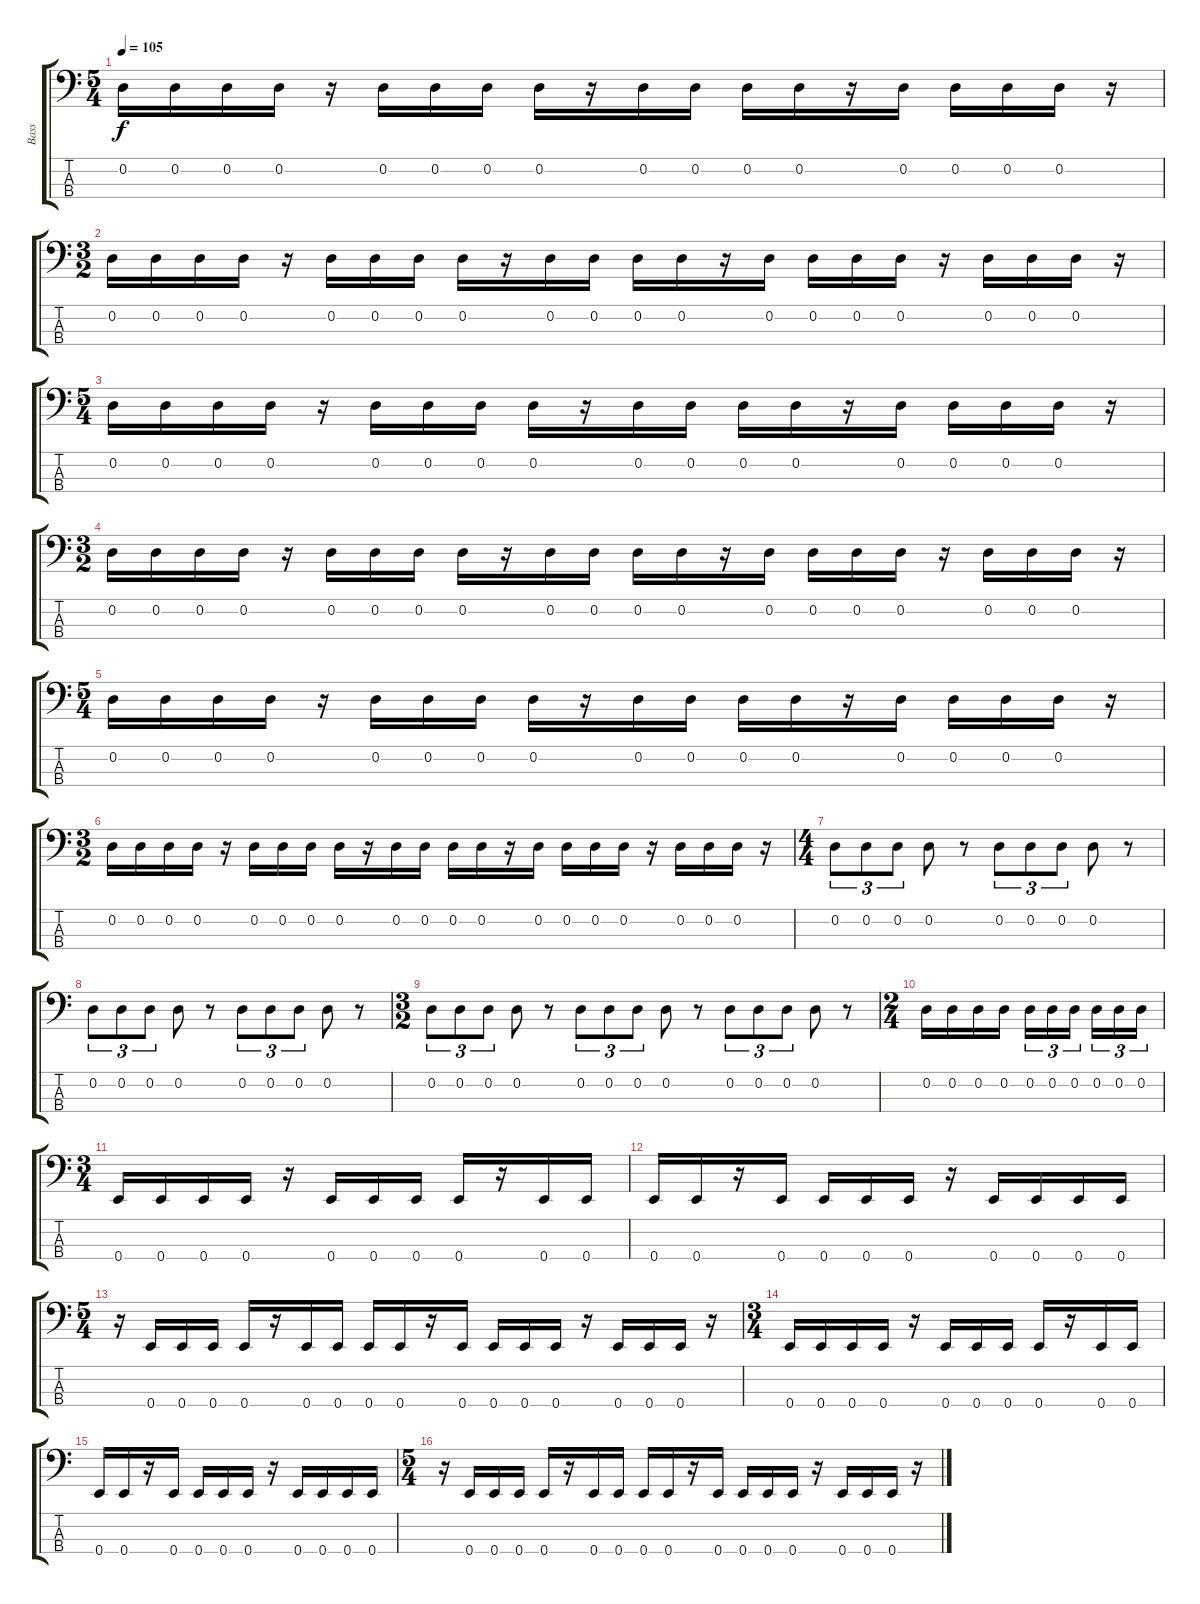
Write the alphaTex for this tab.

\track ("Bass" "Bass") {instrument electricbassfinger}
\staff {score tabs}
\tuning (G2 D2 A1 E1) {hide}
\ts (5 4)
\tempo 105
\clef f4
\ks c
0.2.16{dy f} 0.2.16 0.2.16 0.2.16 r.16 0.2.16 0.2.16 0.2.16 0.2.16 r.16 0.2.16 0.2.16 0.2.16 0.2.16 r.16 0.2.16 0.2.16 0.2.16 0.2.16 r.16 |
\ts (3 2)
0.2.16 0.2.16 0.2.16 0.2.16 r.16 0.2.16 0.2.16 0.2.16 0.2.16 r.16 0.2.16 0.2.16 0.2.16 0.2.16 r.16 0.2.16 0.2.16 0.2.16 0.2.16 r.16 0.2.16 0.2.16 0.2.16 r.16 |
\ts (5 4)
0.2.16 0.2.16 0.2.16 0.2.16 r.16 0.2.16 0.2.16 0.2.16 0.2.16 r.16 0.2.16 0.2.16 0.2.16 0.2.16 r.16 0.2.16 0.2.16 0.2.16 0.2.16 r.16 |
\ts (3 2)
0.2.16 0.2.16 0.2.16 0.2.16 r.16 0.2.16 0.2.16 0.2.16 0.2.16 r.16 0.2.16 0.2.16 0.2.16 0.2.16 r.16 0.2.16 0.2.16 0.2.16 0.2.16 r.16 0.2.16 0.2.16 0.2.16 r.16 |
\ts (5 4)
0.2.16 0.2.16 0.2.16 0.2.16 r.16 0.2.16 0.2.16 0.2.16 0.2.16 r.16 0.2.16 0.2.16 0.2.16 0.2.16 r.16 0.2.16 0.2.16 0.2.16 0.2.16 r.16 |
\ts (3 2)
0.2.16 0.2.16 0.2.16 0.2.16 r.16 0.2.16 0.2.16 0.2.16 0.2.16 r.16 0.2.16 0.2.16 0.2.16 0.2.16 r.16 0.2.16 0.2.16 0.2.16 0.2.16 r.16 0.2.16 0.2.16 0.2.16 r.16 |
\ts (4 4)
0.2.8{tu (3 2)} 0.2.8{tu (3 2)} 0.2.8{tu (3 2)} 0.2.8 r.8 0.2.8{tu (3 2)} 0.2.8{tu (3 2)} 0.2.8{tu (3 2)} 0.2.8 r.8 |
0.2.8{tu (3 2)} 0.2.8{tu (3 2)} 0.2.8{tu (3 2)} 0.2.8 r.8 0.2.8{tu (3 2)} 0.2.8{tu (3 2)} 0.2.8{tu (3 2)} 0.2.8 r.8 |
\ts (3 2)
0.2.8{tu (3 2)} 0.2.8{tu (3 2)} 0.2.8{tu (3 2)} 0.2.8 r.8 0.2.8{tu (3 2)} 0.2.8{tu (3 2)} 0.2.8{tu (3 2)} 0.2.8 r.8 0.2.8{tu (3 2)} 0.2.8{tu (3 2)} 0.2.8{tu (3 2)} 0.2.8 r.8 |
\ts (2 4)
0.2.16 0.2.16 0.2.16 0.2.16 0.2.16{tu (3 2)} 0.2.16{tu (3 2)} 0.2.16{tu (3 2)} 0.2.16{tu (3 2)} 0.2.16{tu (3 2)} 0.2.16{tu (3 2)} |
\ts (3 4)
0.4.16 0.4.16 0.4.16 0.4.16 r.16 0.4.16 0.4.16 0.4.16 0.4.16 r.16 0.4.16 0.4.16 |
0.4.16 0.4.16 r.16 0.4.16 0.4.16 0.4.16 0.4.16 r.16 0.4.16 0.4.16 0.4.16 0.4.16 |
\ts (5 4)
r.16 0.4.16 0.4.16 0.4.16 0.4.16 r.16 0.4.16 0.4.16 0.4.16 0.4.16 r.16 0.4.16 0.4.16 0.4.16 0.4.16 r.16 0.4.16 0.4.16 0.4.16 r.16 |
\ts (3 4)
0.4.16 0.4.16 0.4.16 0.4.16 r.16 0.4.16 0.4.16 0.4.16 0.4.16 r.16 0.4.16 0.4.16 |
0.4.16 0.4.16 r.16 0.4.16 0.4.16 0.4.16 0.4.16 r.16 0.4.16 0.4.16 0.4.16 0.4.16 |
\ts (5 4)
r.16 0.4.16 0.4.16 0.4.16 0.4.16 r.16 0.4.16 0.4.16 0.4.16 0.4.16 r.16 0.4.16 0.4.16 0.4.16 0.4.16 r.16 0.4.16 0.4.16 0.4.16 r.16
